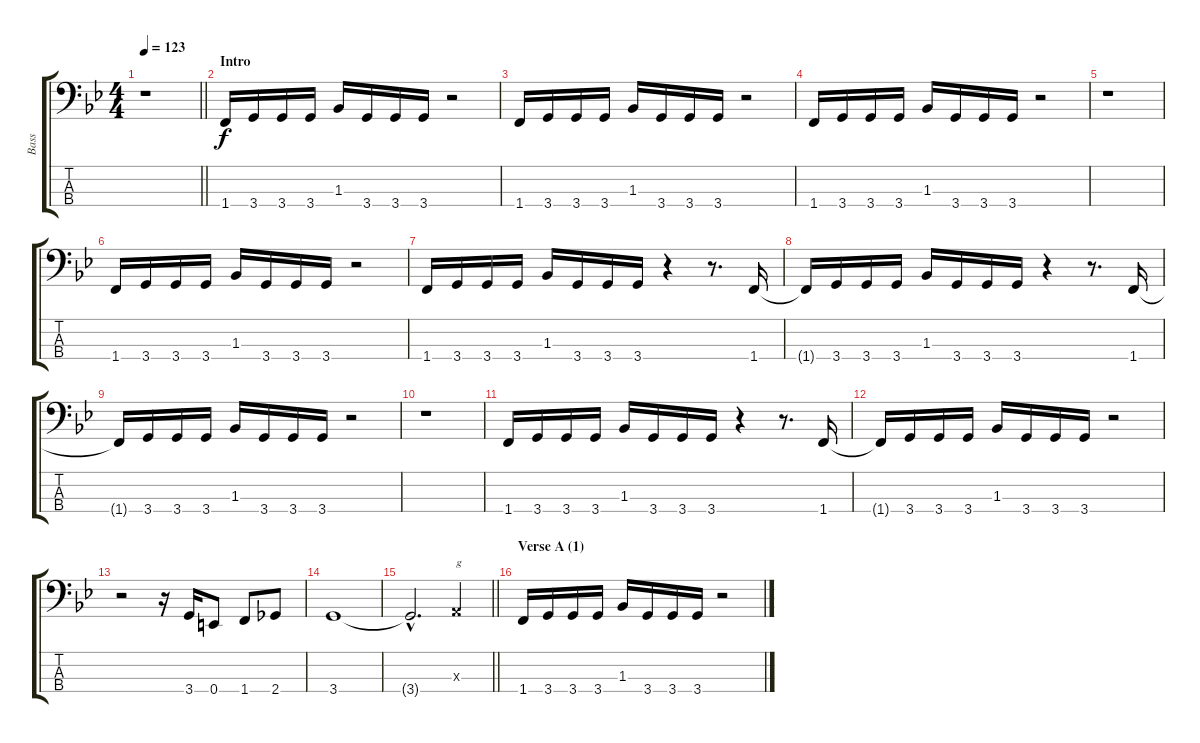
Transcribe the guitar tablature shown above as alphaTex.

\track ("Bass" "Bass") {instrument electricbasspick}
\staff {score tabs}
\tuning (G2 D2 A1 E1) {hide}
\ts (4 4)
\tempo 123
\clef f4
\barLineRight lightlight
\ks gminor
r.1{dy f instrument electricbasspick} |
\section ("" "Intro")
1.4.16 3.4.16 3.4.16 3.4.16 1.3.16 3.4.16 3.4.16 3.4.16 r.2 |
1.4.16 3.4.16 3.4.16 3.4.16 1.3.16 3.4.16 3.4.16 3.4.16 r.2 |
1.4.16 3.4.16 3.4.16 3.4.16 1.3.16 3.4.16 3.4.16 3.4.16 r.2 |
r.1 |
1.4.16 3.4.16 3.4.16 3.4.16 1.3.16 3.4.16 3.4.16 3.4.16 r.2 |
1.4.16 3.4.16 3.4.16 3.4.16 1.3.16 3.4.16 3.4.16 3.4.16 r.4 r.8{d} 1.4.16 |
1.4{t}.16 3.4.16 3.4.16 3.4.16 1.3.16 3.4.16 3.4.16 3.4.16 r.4 r.8{d} 1.4.16 |
1.4{t}.16 3.4.16 3.4.16 3.4.16 1.3.16 3.4.16 3.4.16 3.4.16 r.2 |
r.1 |
1.4.16 3.4.16 3.4.16 3.4.16 1.3.16 3.4.16 3.4.16 3.4.16 r.4 r.8{d} 1.4.16 |
1.4{t}.16 3.4.16 3.4.16 3.4.16 1.3.16 3.4.16 3.4.16 3.4.16 r.2 |
r.2 r.16 3.4.16 0.4.8 1.4.8 2.4.8 |
3.4.1 |
\barLineRight lightlight
3.4{hac t}.2{d} 0.3{x}.4{txt "g"} |
\section ("" "Verse A (1)")
1.4.16 3.4.16 3.4.16 3.4.16 1.3.16 3.4.16 3.4.16 3.4.16 r.2
